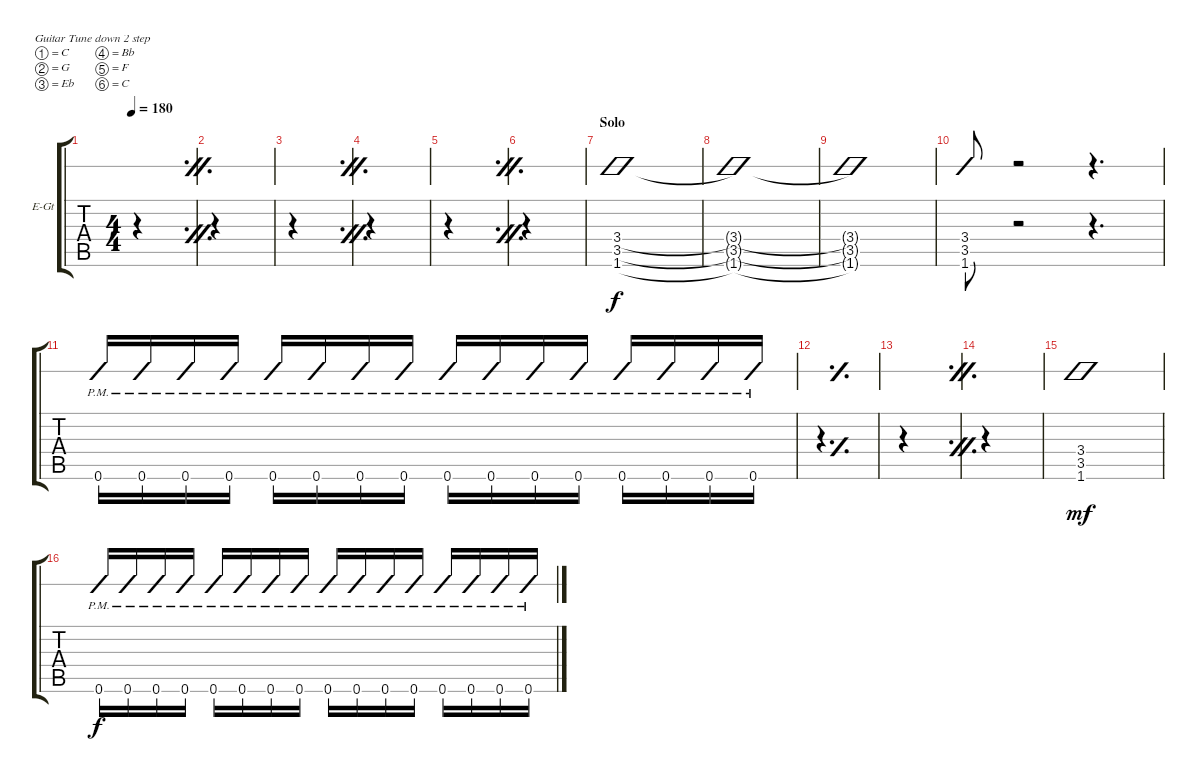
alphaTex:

\defaultSystemsLayout 4
\bracketExtendMode groupsimilarinstruments
\firstSystemTrackNameOrientation horizontal
\otherSystemsTrackNameOrientation horizontal
\track ("Electric Guitar" "E-Gt") {instrument distortionguitar}
\staff {tabs slash}
\tuning (C4 G3 Eb3 Bb2 F2 C2)
\ts (4 4)
\tempo 180
\clef g2
\simile firstofdouble
\ks c
|
\simile secondofdouble
|
\simile firstofdouble
|
\simile secondofdouble
|
\simile firstofdouble
|
\simile secondofdouble
|
\section ("" "Solo")
(1.6 3.5 3.4).1 |
(1.6{t} 3.5{t} 3.4{t}).1 |
(1.6{t} 3.5{t} 3.4{t}).1 |
(1.6 3.5 3.4).8 r.2 r.4{d} |
0.6{pm}.16 0.6{pm}.16 0.6{pm}.16 0.6{pm}.16 0.6{pm}.16 0.6{pm}.16 0.6{pm}.16 0.6{pm}.16 0.6{pm}.16 0.6{pm}.16 0.6{pm}.16 0.6{pm}.16 0.6{pm}.16 0.6{pm}.16 0.6{pm}.16 0.6{pm}.16 |
\simile simple
|
\simile firstofdouble
|
\simile secondofdouble
|
\simile none
(1.6 3.5 3.4).1{dy mf} |
0.6{pm}.16{dy f} 0.6{pm}.16 0.6{pm}.16 0.6{pm}.16 0.6{pm}.16 0.6{pm}.16 0.6{pm}.16 0.6{pm}.16 0.6{pm}.16 0.6{pm}.16 0.6{pm}.16 0.6{pm}.16 0.6{pm}.16 0.6{pm}.16 0.6{pm}.16 0.6{pm}.16
